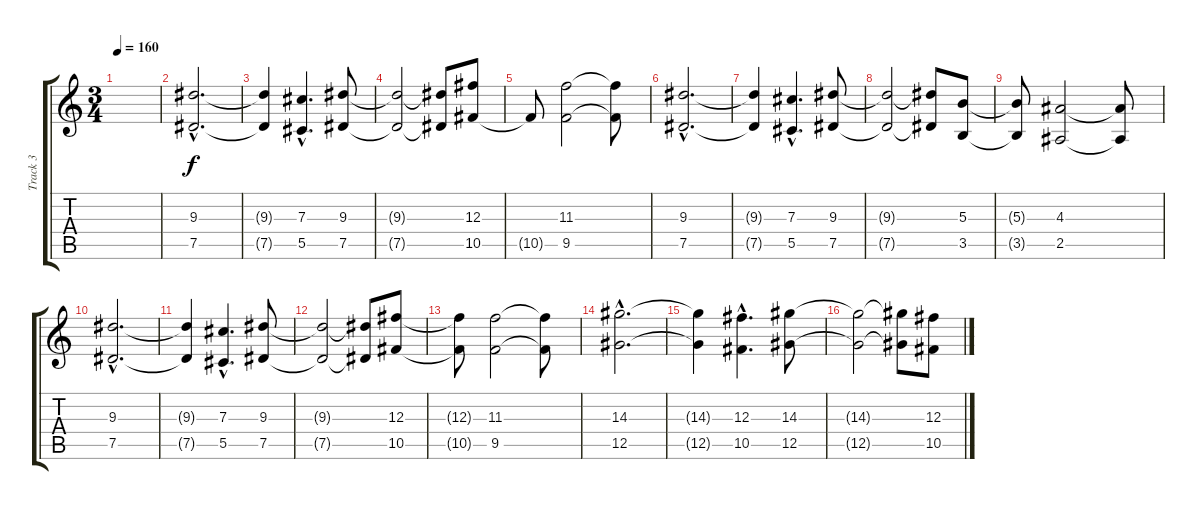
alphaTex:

\track ("Track 3" "Track 3") {instrument overdrivenguitar}
\staff {score tabs}
\tuning (Eb4 Bb3 Gb3 Db3 Ab2 Eb2) {hide}
\ts (3 4)
\tempo 160
\clef g2
\ks c
|
(9.3{hac} 7.5{hac}).2{d} |
(9.3{t} 7.5{t}).4 (7.3{hac} 5.5{hac}).4{d} (9.3 7.5).8 |
(9.3{t} 7.5{t}).2 (9.3{t} 7.5{t}).8 (12.3 10.5).8 |
10.5{t}.8 (11.3 9.5).2 (11.3{t} 9.5{t}).8 |
(9.3{hac} 7.5{hac}).2{d} |
(9.3{t} 7.5{t}).4 (7.3{hac} 5.5{hac}).4{d} (9.3 7.5).8 |
(9.3{t} 7.5{t}).2 (9.3{t} 7.5{t}).8 (5.3 3.5).8 |
(5.3{t} 3.5{t}).8 (4.3 2.5).2 (4.3{t} 2.5{t}).8 |
(9.3{hac} 7.5{hac}).2{d} |
(9.3{t} 7.5{t}).4 (7.3{hac} 5.5{hac}).4{d} (9.3 7.5).8 |
(9.3{t} 7.5{t}).2 (9.3{t} 7.5{t}).8 (12.3 10.5).8 |
(12.3{t} 10.5{t}).8 (11.3 9.5).2 (11.3{t} 9.5{t}).8 |
(14.3{hac} 12.5{hac}).2{d} |
(14.3{t} 12.5{t}).4 (12.3{hac} 10.5{hac}).4{d} (14.3 12.5).8 |
(14.3{t} 12.5{t}).2 (14.3{t} 12.5{t}).8 (12.3 10.5).8
